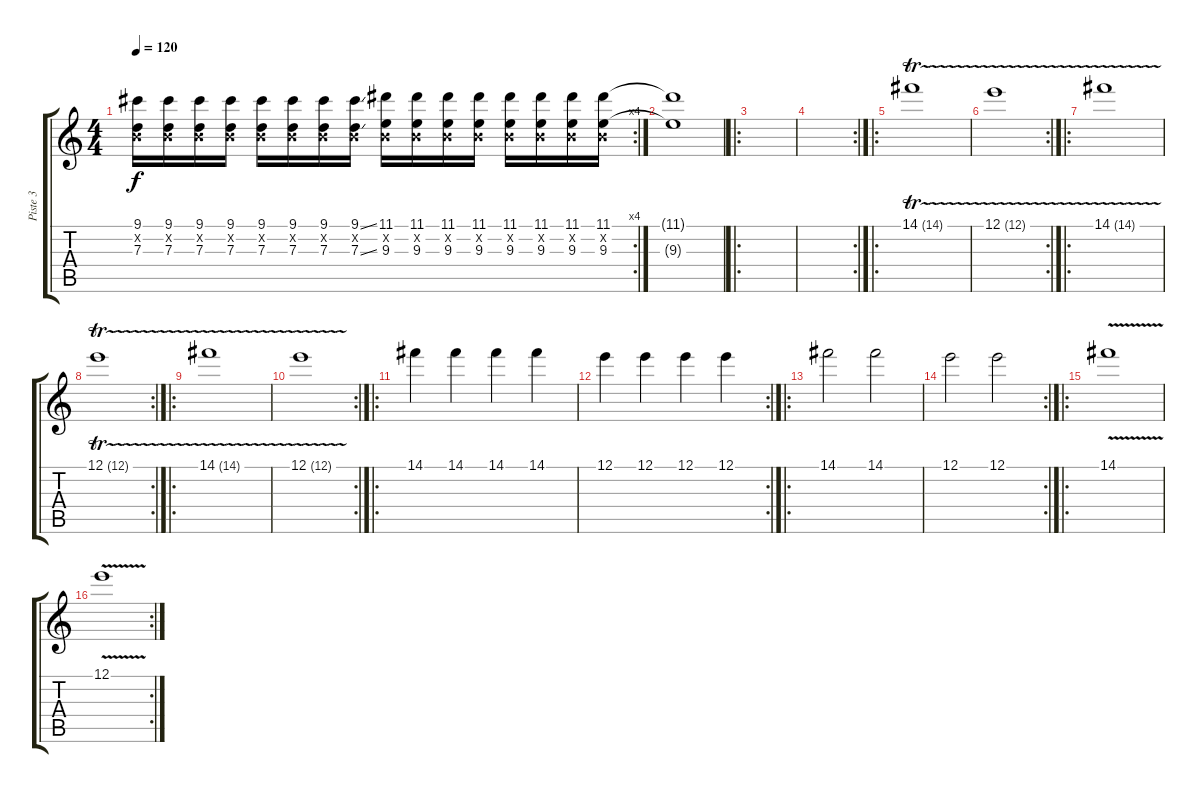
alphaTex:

\track ("Piste 3" "Piste 3") {instrument distortionguitar}
\staff {score tabs}
\tuning (E4 B3 G3 D3 A2 E2) {hide}
\rc 4
\ts (4 4)
\tempo 120
\clef g2
\ks c
(9.1 0.2{x} 7.3).16{dy f} (9.1 0.2{x} 7.3).16 (9.1 0.2{x} 7.3).16 (9.1 0.2{x} 7.3).16 (9.1 0.2{x} 7.3).16 (9.1 0.2{x} 7.3).16 (9.1 0.2{x} 7.3).16 (9.1{ss} 0.2{x} 7.3{ss}).16 (11.1 0.2{x} 9.3).16 (11.1 0.2{x} 9.3).16 (11.1 0.2{x} 9.3).16 (11.1 0.2{x} 9.3).16 (11.1 0.2{x} 9.3).16 (11.1 0.2{x} 9.3).16 (11.1 0.2{x} 9.3).16 (11.1 0.2{x} 9.3).16 |
(11.1{t} 9.3{t}).1 |
\ro
|
\rc 2
|
\ro
14.1{tr (14 64)}.1 |
\rc 2
12.1{tr (12 64)}.1 |
\ro
14.1{tr (14 32)}.1 |
\rc 2
12.1{tr (12 32)}.1 |
\ro
14.1{tr (14 16)}.1 |
\rc 2
12.1{tr (12 16)}.1 |
\ro
14.1.4 14.1.4 14.1.4 14.1.4 |
\rc 2
12.1.4 12.1.4 12.1.4 12.1.4 |
\ro
14.1.2 14.1.2 |
\rc 2
12.1.2 12.1.2 |
\ro
14.1{v}.1 |
\rc 2
12.1{v}.1
